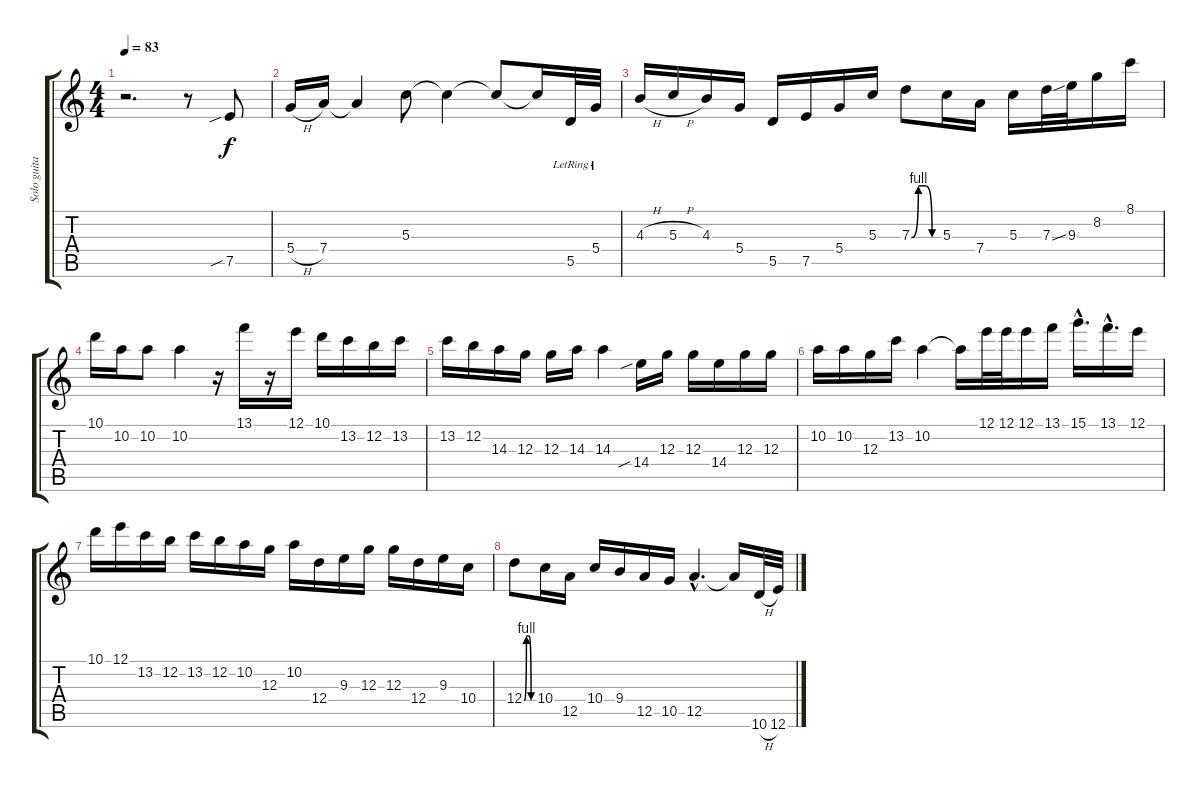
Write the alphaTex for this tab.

\track ("Solo guitar" "Solo guita") {instrument acousticguitarsteel}
\staff {score tabs}
\tuning (E4 B3 G3 D3 A2 E2) {hide}
\ts (4 4)
\tempo 83
\clef g2
\ks c
r.2{d dy f instrument acousticguitarsteel} r.8 7.5{sib}.8 |
5.4{h}.16 7.4.16 7.4{t}.4 5.3.8 5.3{t}.4 5.3{t}.8 5.3{t}.16 5.5{lr}.32 5.4{lr}.32 |
4.3{h}.16 5.3{h}.16 4.3.16 5.4.16 5.5.16 7.5.16 5.4.16 5.3.16 7.3{be (custom 0 0 15 4 30 4 45 0 60 0)}.8 5.3.16 7.4.16 5.3.16 7.3{ss}.32 9.3.32 8.2.16 8.1.16 |
10.1.16 10.2.16 10.2.8 10.2.4 r.16 13.1.16 r.16 12.1.16 10.1.16 13.2.16 12.2.16 13.2.16 |
13.2.16 12.2.16 14.3.16 12.3.16 12.3.16 14.3.16 14.3.4 14.4{sib}.16 12.3.16 12.3.16 14.4.16 12.3.16 12.3.16 |
10.2.16 10.2.16 12.3.16 13.2.16 10.2.4 10.2{t}.16 12.1.32 12.1.32 12.1.16 13.1.16 15.1{hac}.16{d} 13.1{hac}.16{d} 12.1.16 |
10.1.16 12.1.16 13.2.16 12.2.16 13.2.16 12.2.16 10.2.16 12.3.16 10.2.16 12.4.16 9.3.16 12.3.16 12.3.16 12.4.16 9.3.16 10.4.16 |
12.4{be (custom 0 0 15 4 30 4 45 0 60 0)}.8 10.4.16 12.5.16 10.4.16 9.4.16 12.5.16 10.5.16 12.5{hac}.4{d} 12.5{t}.16 10.6{h}.32 12.6.32
